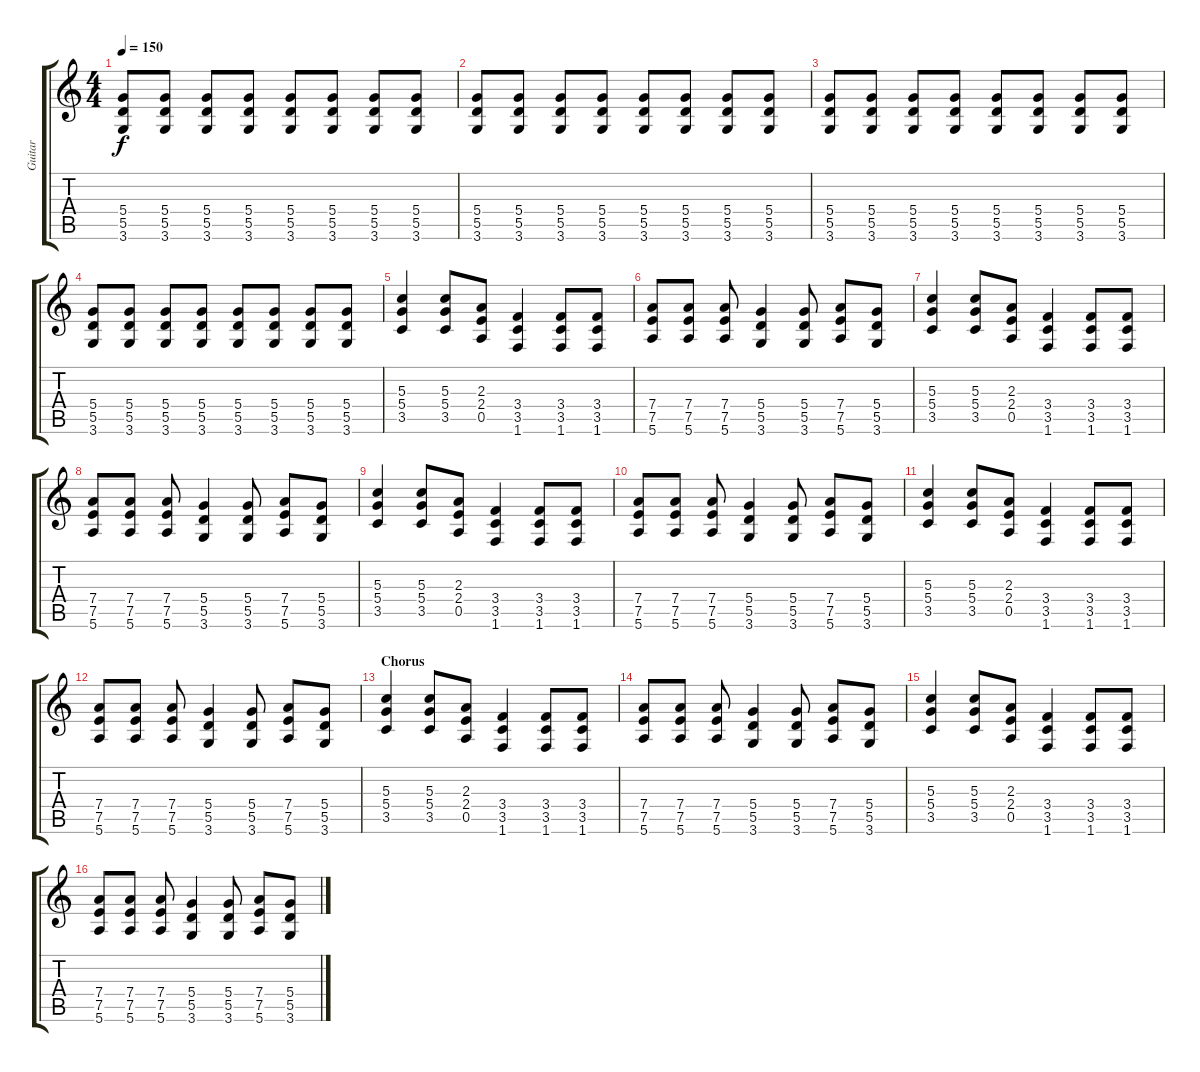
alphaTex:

\track ("Guitar" "Guitar") {instrument overdrivenguitar}
\staff {score tabs}
\tuning (E4 B3 G3 D3 A2 E2) {hide}
\ts (4 4)
\tempo 150
\clef g2
\ks c
(5.4 5.5 3.6).8{dy f volume 8} (5.4 5.5 3.6).8 (5.4 5.5 3.6).8 (5.4 5.5 3.6).8 (5.4 5.5 3.6).8 (5.4 5.5 3.6).8 (5.4 5.5 3.6).8 (5.4 5.5 3.6).8 |
(5.4 5.5 3.6).8{volume 9} (5.4 5.5 3.6).8 (5.4 5.5 3.6).8 (5.4 5.5 3.6).8 (5.4 5.5 3.6).8 (5.4 5.5 3.6).8 (5.4 5.5 3.6).8 (5.4 5.5 3.6).8 |
(5.4 5.5 3.6).8{volume 10} (5.4 5.5 3.6).8 (5.4 5.5 3.6).8 (5.4 5.5 3.6).8 (5.4 5.5 3.6).8 (5.4 5.5 3.6).8 (5.4 5.5 3.6).8 (5.4 5.5 3.6).8 |
(5.4 5.5 3.6).8{volume 11} (5.4 5.5 3.6).8 (5.4 5.5 3.6).8 (5.4 5.5 3.6).8 (5.4 5.5 3.6).8 (5.4 5.5 3.6).8 (5.4 5.5 3.6).8 (5.4 5.5 3.6).8 |
(5.3 5.4 3.5).4{volume 12} (5.3 5.4 3.5).8 (2.3 2.4 0.5).8 (3.4 3.5 1.6).4 (3.4 3.5 1.6).8 (3.4 3.5 1.6).8 |
(7.4 7.5 5.6).8 (7.4 7.5 5.6).8 (7.4 7.5 5.6).8 (5.4 5.5 3.6).4 (5.4 5.5 3.6).8 (7.4 7.5 5.6).8 (5.4 5.5 3.6).8 |
(5.3 5.4 3.5).4 (5.3 5.4 3.5).8 (2.3 2.4 0.5).8 (3.4 3.5 1.6).4 (3.4 3.5 1.6).8 (3.4 3.5 1.6).8 |
(7.4 7.5 5.6).8 (7.4 7.5 5.6).8 (7.4 7.5 5.6).8 (5.4 5.5 3.6).4 (5.4 5.5 3.6).8 (7.4 7.5 5.6).8 (5.4 5.5 3.6).8 |
(5.3 5.4 3.5).4 (5.3 5.4 3.5).8 (2.3 2.4 0.5).8 (3.4 3.5 1.6).4 (3.4 3.5 1.6).8 (3.4 3.5 1.6).8 |
(7.4 7.5 5.6).8 (7.4 7.5 5.6).8 (7.4 7.5 5.6).8 (5.4 5.5 3.6).4 (5.4 5.5 3.6).8 (7.4 7.5 5.6).8 (5.4 5.5 3.6).8 |
(5.3 5.4 3.5).4 (5.3 5.4 3.5).8 (2.3 2.4 0.5).8 (3.4 3.5 1.6).4 (3.4 3.5 1.6).8 (3.4 3.5 1.6).8 |
(7.4 7.5 5.6).8 (7.4 7.5 5.6).8 (7.4 7.5 5.6).8 (5.4 5.5 3.6).4 (5.4 5.5 3.6).8 (7.4 7.5 5.6).8 (5.4 5.5 3.6).8 |
\section ("" "Chorus")
(5.3 5.4 3.5).4{volume 13} (5.3 5.4 3.5).8 (2.3 2.4 0.5).8 (3.4 3.5 1.6).4 (3.4 3.5 1.6).8 (3.4 3.5 1.6).8 |
(7.4 7.5 5.6).8 (7.4 7.5 5.6).8 (7.4 7.5 5.6).8 (5.4 5.5 3.6).4 (5.4 5.5 3.6).8 (7.4 7.5 5.6).8 (5.4 5.5 3.6).8 |
(5.3 5.4 3.5).4 (5.3 5.4 3.5).8 (2.3 2.4 0.5).8 (3.4 3.5 1.6).4 (3.4 3.5 1.6).8 (3.4 3.5 1.6).8 |
(7.4 7.5 5.6).8 (7.4 7.5 5.6).8 (7.4 7.5 5.6).8 (5.4 5.5 3.6).4 (5.4 5.5 3.6).8 (7.4 7.5 5.6).8 (5.4 5.5 3.6).8
